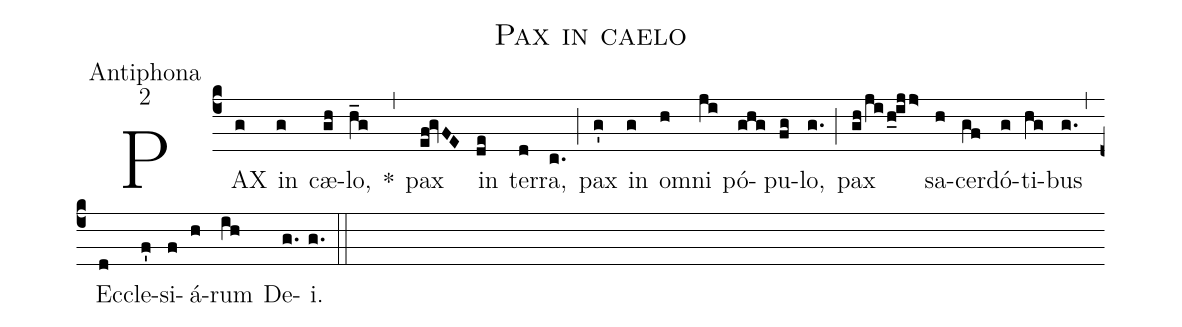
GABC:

name: Pax in caelo;
office-part: Antiphona;
mode: 2;
%%
(c4)
PAX(g) in(g) cæ(gh)lo,(h_g) *(,)
pax(ef!gvFE) in(de) ter(d)ra,(c.) (;)
pax(g') in(g) om(h)ni(ji) pó(ghg)pu(fg)lo,(g.) (;)
pax(gh/ji/h_0!ijj>) sa(h)cer(gf)dó(g)ti(hg)bus(g.) (,)
Ec(d)cle(f')si(f)á(h)rum(ih) De(g.)i.(g.) (::)
